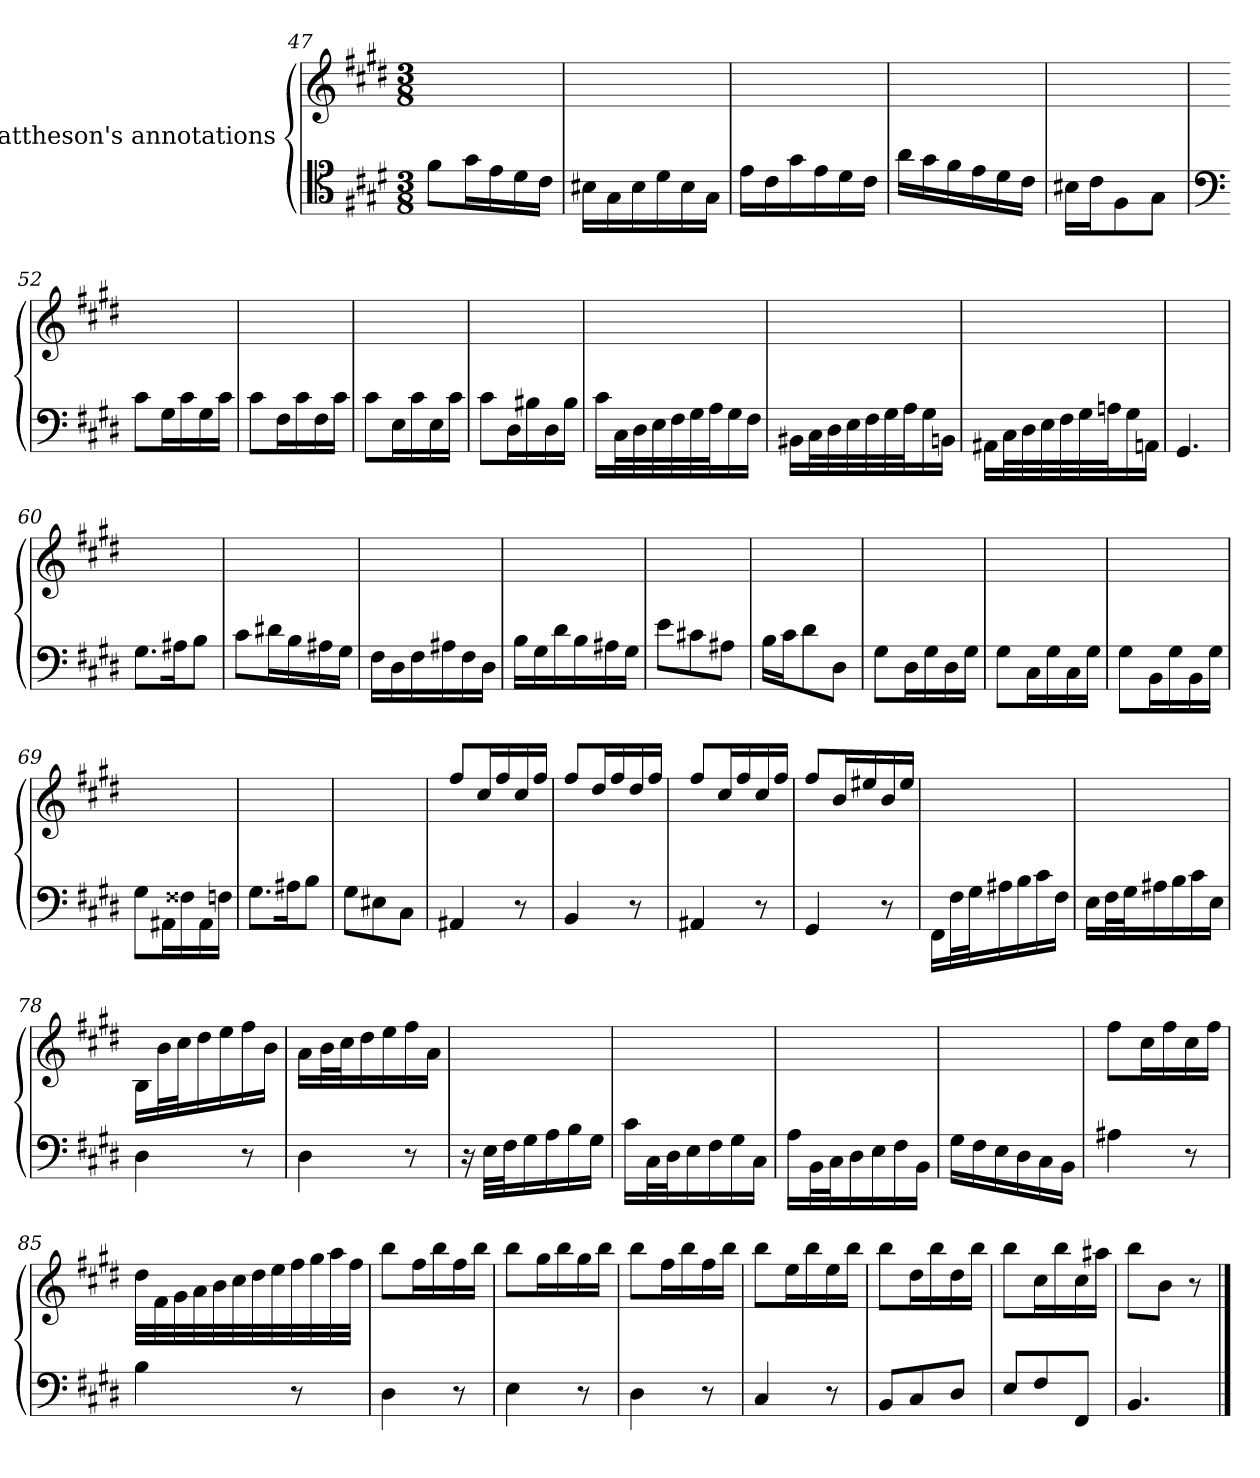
**kern	**kern
*part2	*part1
*staff2	*staff1
*	*I"Mattheson's annotations
*clefC4	*clefG2
*k[f#c#g#d#]	*k[f#c#g#d#]
*E:	*E:
*M3/8	*M3/8
=47	=47
8f#\L	4.ryy
16g#\L	.
16e\	.
16d#\	.
16c#\JJ	.
=48	=48
16B#X\LL	4.ryy
16G#\	.
16B#\	.
16d#\	.
16B#\	.
16G#\JJ	.
=49	=49
16e\LL	4.ryy
16c#\	.
16g#\	.
16e\	.
16d#\	.
16c#\JJ	.
=50	=50
16a\LL	4.ryy
16g#\	.
16f#\	.
16e\	.
16d#\	.
16c#\JJ	.
=51	=51
16B#X\LL	4.ryy
16c#\J	.
8F#\	.
8G#\J	.
=52	=52
*clefF4	*
8c#\L	4.ryy
16G#\L	.
16c#\	.
16G#\	.
16c#\JJ	.
=53	=53
8c#\L	4.ryy
16F#\L	.
16c#\	.
16F#\	.
16c#\JJ	.
!!LO:PB:g=z
=54	=54
8c#\L	4.ryy
16E\L	.
16c#\	.
16E\	.
16c#\JJ	.
=55	=55
8c#\L	4.ryy
16D#\L	.
16B#X\	.
16D#\	.
16B#\JJ	.
=56	=56
16c#\LL	4.ryy
32C#\L	.
32D#\	.
32E\	.
32F#\	.
32G#\	.
32A\J	.
16G#\	.
16F#\JJ	.
=57	=57
16BB#X\LL	4.ryy
32C#\L	.
32D#\	.
32E\	.
32F#\	.
32G#\	.
32A\J	.
16G#\	.
16BBn\JJ	.
=58	=58
16AA#X\LL	4.ryy
32C#\L	.
32D#\	.
32E\	.
32F#\	.
32G#\	.
32An\J	.
16G#\	.
16AAn\JJ	.
=59	=59
4.GG#/	4.ryy
=60	=60
8.G#\L	4.ryy
16A#X\k	.
8B\J	.
=61	=61
8c#\L	4.ryy
16d#X\L	.
16B\	.
16A#X\	.
16G#\JJ	.
!!LO:LB:g=z
=62	=62
16F#\LL	4.ryy
16D#\	.
16F#\	.
16A#X\	.
16F#\	.
16D#\JJ	.
=63	=63
16B\LL	4.ryy
16G#\	.
16d#\	.
16B\	.
16A#X\	.
16G#\JJ	.
=64	=64
8e\L	4.ryy
8c#X\	.
8A#X\J	.
=65	=65
16B\LL	4.ryy
16c#\J	.
8d#\	.
8D#\J	.
=66	=66
8G#\L	4.ryy
16D#\L	.
16G#\	.
16D#\	.
16G#\JJ	.
=67	=67
8G#\L	4.ryy
16C#\L	.
16G#\	.
16C#\	.
16G#\JJ	.
=68	=68
8G#\L	4.ryy
16BB\L	.
16G#\	.
16BB\	.
16G#\JJ	.
=69	=69
8G#\L	4.ryy
16AA#X\L	.
16F##X\	.
16AA#\	.
16F\JJ	.
=70	=70
8.G#\L	4.ryy
16A#X\k	.
8B\J	.
=71	=71
8G#\L	4.ryy
8E#X\	.
8C#\J	.
!!LO:LB:g=z
=72	=72
4AA#X/	8ff#/L
.	16cc#/L
.	16ff#/
8r	16cc#/
.	16ff#/JJ
=73	=73
4BB/	8ff#/L
.	16dd#/L
.	16ff#/
8r	16dd#/
.	16ff#/JJ
=74	=74
4AA#X/	8ff#/L
.	16cc#/L
.	16ff#/
8r	16cc#/
.	16ff#/JJ
=75	=75
4GG#/	8ff#/L
.	16b/L
.	16ee#X/
8r	16b/
.	16ee#/JJ
=76	=76
16FF#\LL	4.ryy
32F#\L	.
32G#\J	.
16A#X\	.
16B\	.
16c#\	.
16F#\JJ	.
=77	=77
16E\LL	4.ryy
32F#\L	.
32G#\J	.
16A#X\	.
16B\	.
16c#\	.
16E\JJ	.
=78	=78
4D#\	16B\LL
.	32b\L
.	32cc#\J
.	16dd#\
.	16ee\
8r	16ff#\
.	16b\JJ
=79	=79
4D#\	16a\LL
.	32b\L
.	32cc#\J
.	16dd#\
.	16ee\
8r	16ff#\
.	16a\JJ
!!LO:LB:g=z
=80	=80
16r	4.ryy
32E\LLL	.
32F#\J	.
16G#\	.
16A\	.
16B\	.
16G#\JJ	.
=81	=81
16c#\LL	4.ryy
32C#\L	.
32D#\J	.
16E\	.
16F#\	.
16G#\	.
16C#\JJ	.
=82	=82
16A\LL	4.ryy
32BB\L	.
32C#\J	.
16D#\	.
16E\	.
16F#\	.
16BB\JJ	.
=83	=83
16G#\LL	4.ryy
16F#\	.
16E\	.
16D#\	.
16C#\	.
16BB\JJ	.
=84	=84
4A#X\	8ff#\L
.	16cc#\L
.	16ff#\
8r	16cc#\
.	16ff#\JJ
=85	=85
4B\	32dd#\LLL
.	32f#\
.	32g#\
.	32a\
.	32b\
.	32cc#\
.	32dd#\
.	32ee\
8r	32ff#\
.	32gg#\
.	32aa\
.	32ff#\JJJ
!!LO:LB:g=z
=86	=86
4D#\	8bb\L
.	16ff#\L
.	16bb\
8r	16ff#\
.	16bb\JJ
=87	=87
4E\	8bb\L
.	16gg#\L
.	16bb\
8r	16gg#\
.	16bb\JJ
=88	=88
4D#\	8bb\L
.	16ff#\L
.	16bb\
8r	16ff#\
.	16bb\JJ
=89	=89
4C#/	8bb\L
.	16ee\L
.	16bb\
8r	16ee\
.	16bb\JJ
=90	=90
8BB/L	8bb\L
8C#/	16dd#\L
.	16bb\
8D#/J	16dd#\
.	16bb\JJ
=91	=91
8E/L	8bb\L
8F#/	16cc#\L
.	16bb\
8FF#/J	16cc#\
.	16aa#X\JJ
=92	=92
4.BB/	8bb\L
.	8b\J
.	8r
==	==
*-	*-
